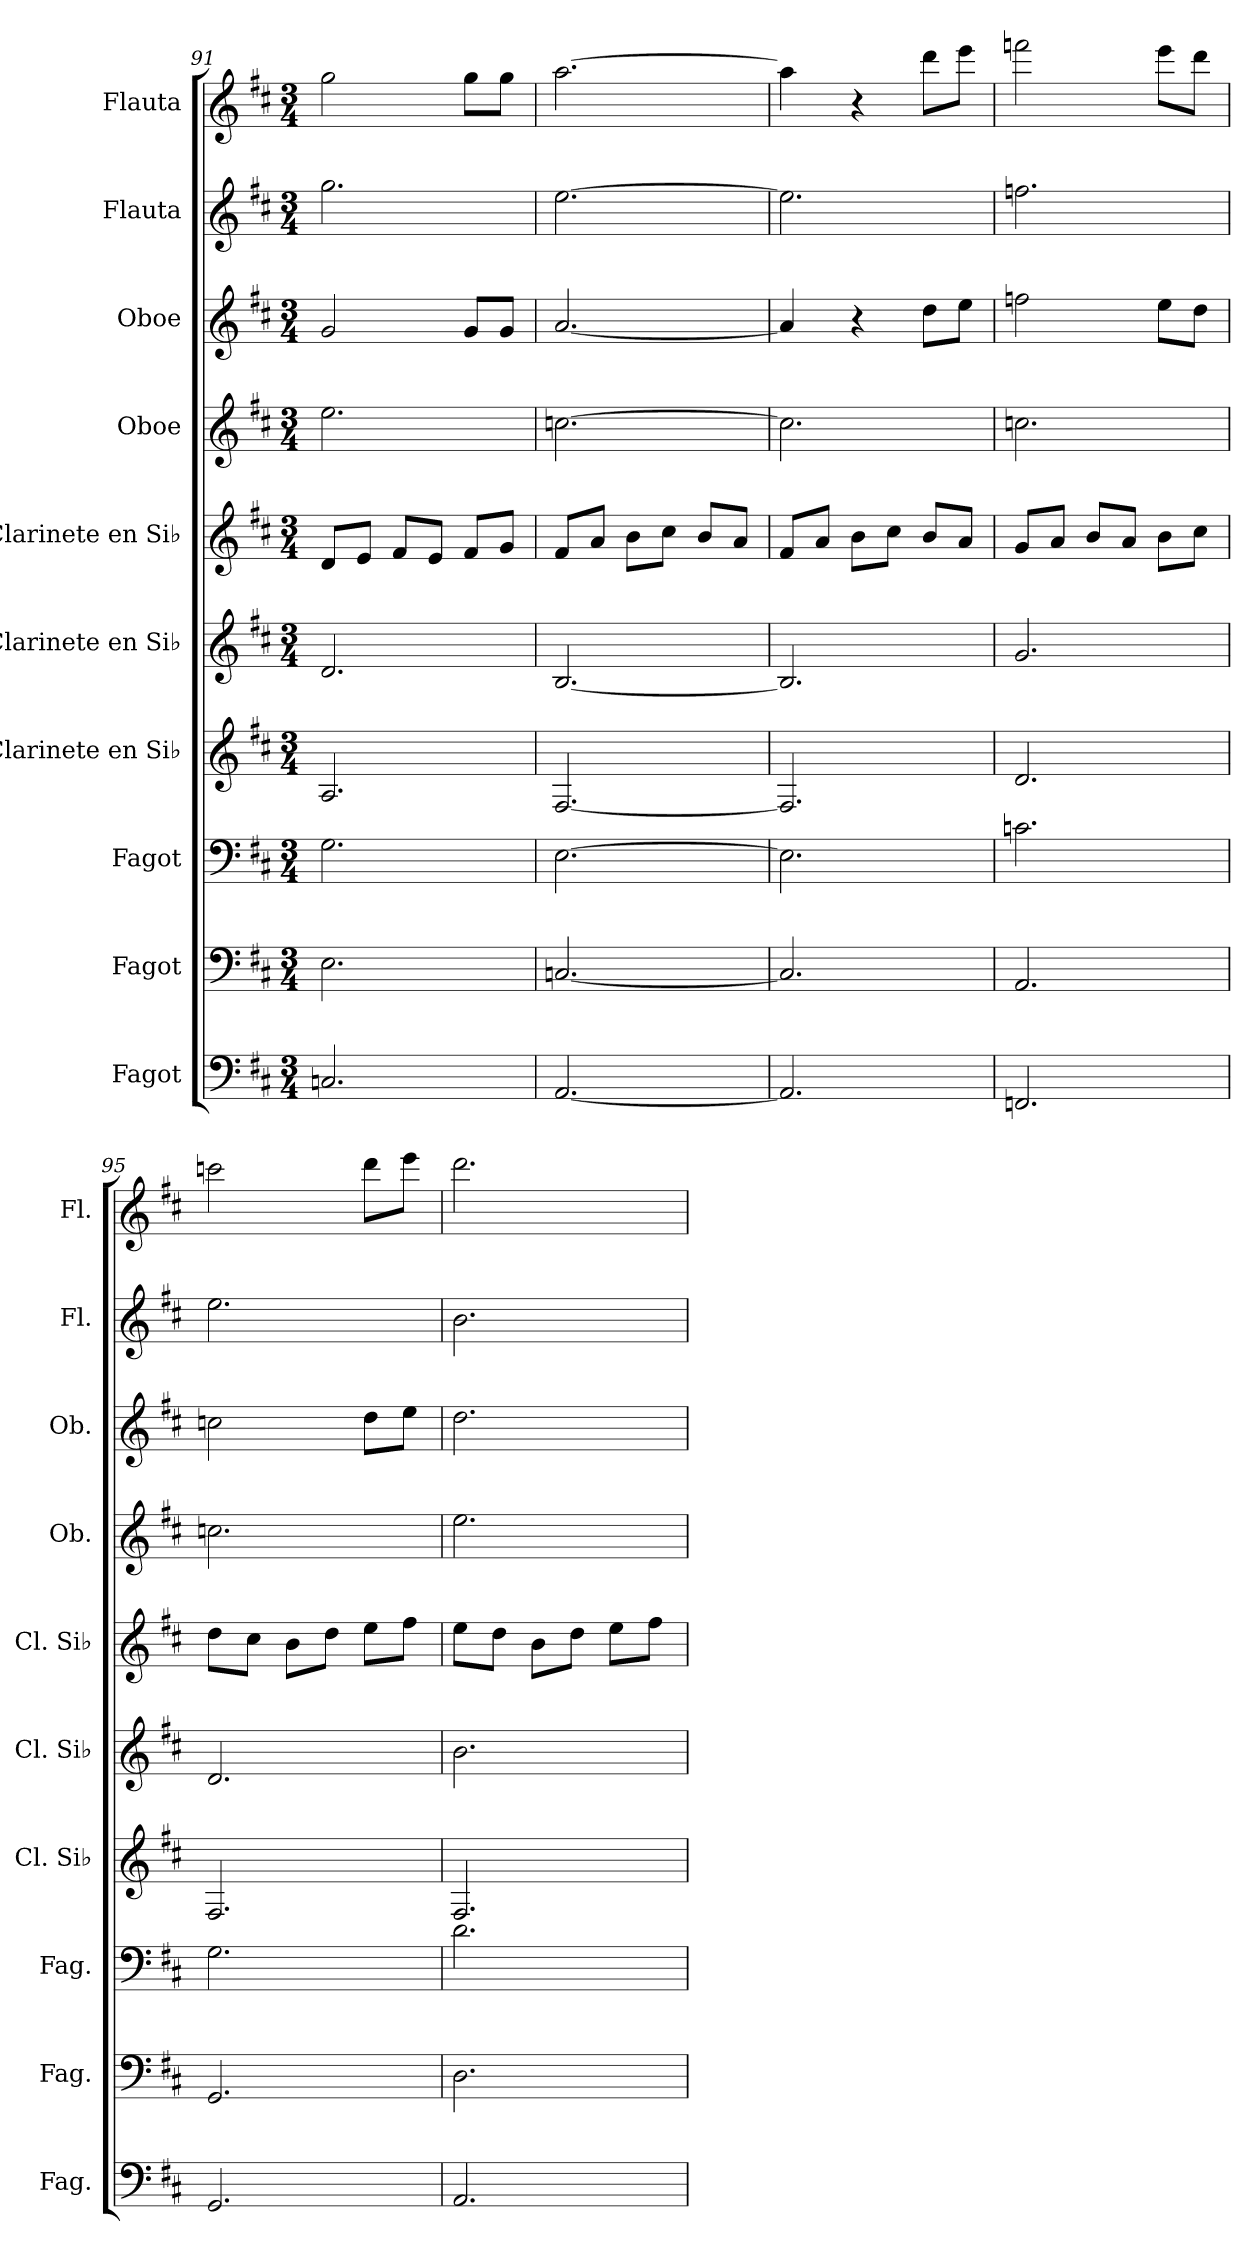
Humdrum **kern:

**kern	**kern	**kern	**kern	**kern	**kern	**kern	**kern	**kern	**kern
*part10	*part9	*part8	*part7	*part6	*part5	*part4	*part3	*part2	*part1
*staff10	*staff9	*staff8	*staff7	*staff6	*staff5	*staff4	*staff3	*staff2	*staff1
*I"Fagot	*I"Fagot	*I"Fagot	*I"Clarinete en Si♭	*I"Clarinete en Si♭	*I"Clarinete en Si♭	*I"Oboe	*I"Oboe	*I"Flauta	*I"Flauta
*I'Fag.	*I'Fag.	*I'Fag.	*I'Cl. Si♭	*I'Cl. Si♭	*I'Cl. Si♭	*I'Ob.	*I'Ob.	*I'Fl.	*I'Fl.
*clefF4	*clefF4	*clefF4	*clefG2	*clefG2	*clefG2	*clefG2	*clefG2	*clefG2	*clefG2
*	*	*	*ITrd1c2	*ITrd1c2	*ITrd1c2	*	*	*	*
*k[f#c#]	*k[f#c#]	*k[f#c#]	*k[]	*k[]	*k[]	*k[f#c#]	*k[f#c#]	*k[f#c#]	*k[f#c#]
*M3/4	*M3/4	*M3/4	*M3/4	*M3/4	*M3/4	*M3/4	*M3/4	*M3/4	*M3/4
=91	=91	=91	=91	=91	=91	=91	=91	=91	=91
2.Cn/	2.E\	2.G\	2.G/	2.c/	8c/L	2.ee\	2g/	2.gg\	2gg\
.	.	.	.	.	8d/J	.	.	.	.
.	.	.	.	.	8e/L	.	.	.	.
.	.	.	.	.	8d/J	.	.	.	.
.	.	.	.	.	8e/L	.	8g/L	.	8gg\L
.	.	.	.	.	8f/J	.	8g/J	.	8gg\J
=92	=92	=92	=92	=92	=92	=92	=92	=92	=92
[2.AA/	[2.Cn/	[2.E\	[2.E/	[2.A/	8e/L	[2.ccn\	[2.a/	[2.ee\	[2.aa\
.	.	.	.	.	8g/J	.	.	.	.
.	.	.	.	.	8a\L	.	.	.	.
.	.	.	.	.	8b\J	.	.	.	.
.	.	.	.	.	8a/L	.	.	.	.
.	.	.	.	.	8g/J	.	.	.	.
=93	=93	=93	=93	=93	=93	=93	=93	=93	=93
2.AA/]	2.C/]	2.E\]	2.E/]	2.A/]	8e/L	2.cc\]	4a/]	2.ee\]	4aa\]
.	.	.	.	.	8g/J	.	.	.	.
.	.	.	.	.	8a\L	.	4r	.	4r
.	.	.	.	.	8b\J	.	.	.	.
.	.	.	.	.	8a/L	.	8dd\L	.	8ddd\L
.	.	.	.	.	8g/J	.	8ee\J	.	8eee\J
!!LO:PB:g=z
=94	=94	=94	=94	=94	=94	=94	=94	=94	=94
2.FFn/	2.AA/	2.cn\	2.c/	2.f/	8f/L	2.ccn\	2ffn\	2.ffn\	2fffn\
.	.	.	.	.	8g/J	.	.	.	.
.	.	.	.	.	8a/L	.	.	.	.
.	.	.	.	.	8g/J	.	.	.	.
.	.	.	.	.	8a\L	.	8ee\L	.	8eee\L
.	.	.	.	.	8b\J	.	8dd\J	.	8ddd\J
=95	=95	=95	=95	=95	=95	=95	=95	=95	=95
2.GG/	2.GG/	2.G\	2.E/	2.c/	8cc\L	2.ccn\	2ccn\	2.ee\	2cccn\
.	.	.	.	.	8b\J	.	.	.	.
.	.	.	.	.	8a\L	.	.	.	.
.	.	.	.	.	8cc\J	.	.	.	.
.	.	.	.	.	8dd\L	.	8dd\L	.	8ddd\L
.	.	.	.	.	8ee\J	.	8ee\J	.	8eee\J
=96	=96	=96	=96	=96	=96	=96	=96	=96	=96
2.AA/	2.D\	2.d\	2.E/	2.a\	8dd\L	2.ee\	2.dd\	2.b\	2.ddd\
.	.	.	.	.	8cc\J	.	.	.	.
.	.	.	.	.	8a\L	.	.	.	.
.	.	.	.	.	8cc\J	.	.	.	.
.	.	.	.	.	8dd\L	.	.	.	.
.	.	.	.	.	8ee\J	.	.	.	.
=	=	=	=	=	=	=	=	=	=
*-	*-	*-	*-	*-	*-	*-	*-	*-	*-
